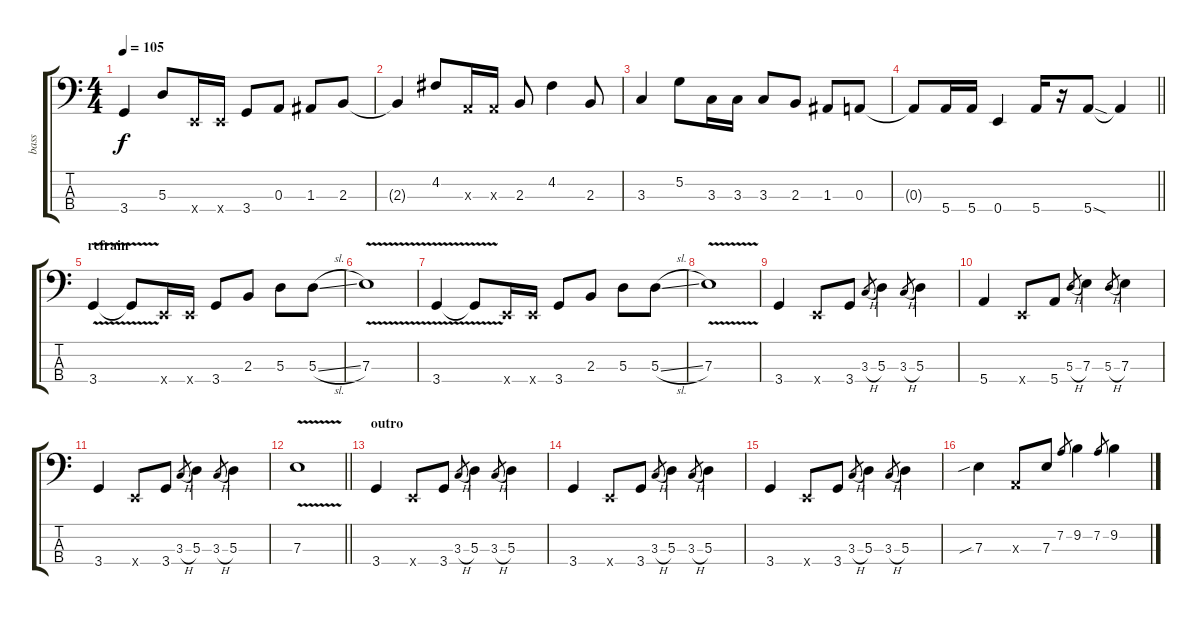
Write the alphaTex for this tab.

\track ("bass" "bass") {instrument electricbassfinger}
\staff {score tabs}
\tuning (G2 D2 A1 E1) {hide}
\ts (4 4)
\tempo 105
\clef f4
\ks c
3.4.4{dy f} 5.3.8 0.4{x}.16 0.4{x}.16 3.4.8 0.3.8 1.3.8 2.3.8 |
2.3{t}.4 4.2.8 0.3{x}.16 0.3{x}.16 2.3.8 4.2.4 2.3.8 |
3.3.4 5.2.8 3.3.16 3.3.16 3.3.8 2.3.8 1.3.8 0.3.8 |
\barLineRight lightlight
0.3{t}.8 5.4.16 5.4.16 0.4.4 5.4.16 r.16 5.4{sod}.8 5.4{t}.4 |
\section ("" "refrain")
3.4{v}.4 3.4{t}.8 0.4{x}.16 0.4{x}.16 3.4.8 2.3.8 5.3.8 5.3{sl}.8 |
7.3{v}.1 |
3.4{v}.4 3.4{t}.8 0.4{x}.16 0.4{x}.16 3.4.8 2.3.8 5.3.8 5.3{sl}.8 |
7.3{v}.1 |
3.4.4 0.4{x}.8 3.4.8 3.3{h}.8{gr} 5.3.4 3.3{h}.8{gr} 5.3.4 |
5.4.4 0.4{x}.8 5.4.8 5.3{h}.8{gr} 7.3.4 5.3{h}.8{gr} 7.3.4 |
3.4.4 0.4{x}.8 3.4.8 3.3{h}.8{gr} 5.3.4 3.3{h}.8{gr} 5.3.4 |
\barLineRight lightlight
7.3{v}.1 |
\section ("" "outro")
3.4.4 0.4{x}.8 3.4.8 3.3{h}.8{gr} 5.3.4 3.3{h}.8{gr} 5.3.4 |
3.4.4 0.4{x}.8 3.4.8 3.3{h}.8{gr} 5.3.4 3.3{h}.8{gr} 5.3.4 |
3.4.4 0.4{x}.8 3.4.8 3.3{h}.8{gr} 5.3.4 3.3{h}.8{gr} 5.3.4 |
7.3{sib}.4 0.3{x}.8 7.3.8 7.2.8{gr} 9.2.4 7.2.8{gr} 9.2.4
